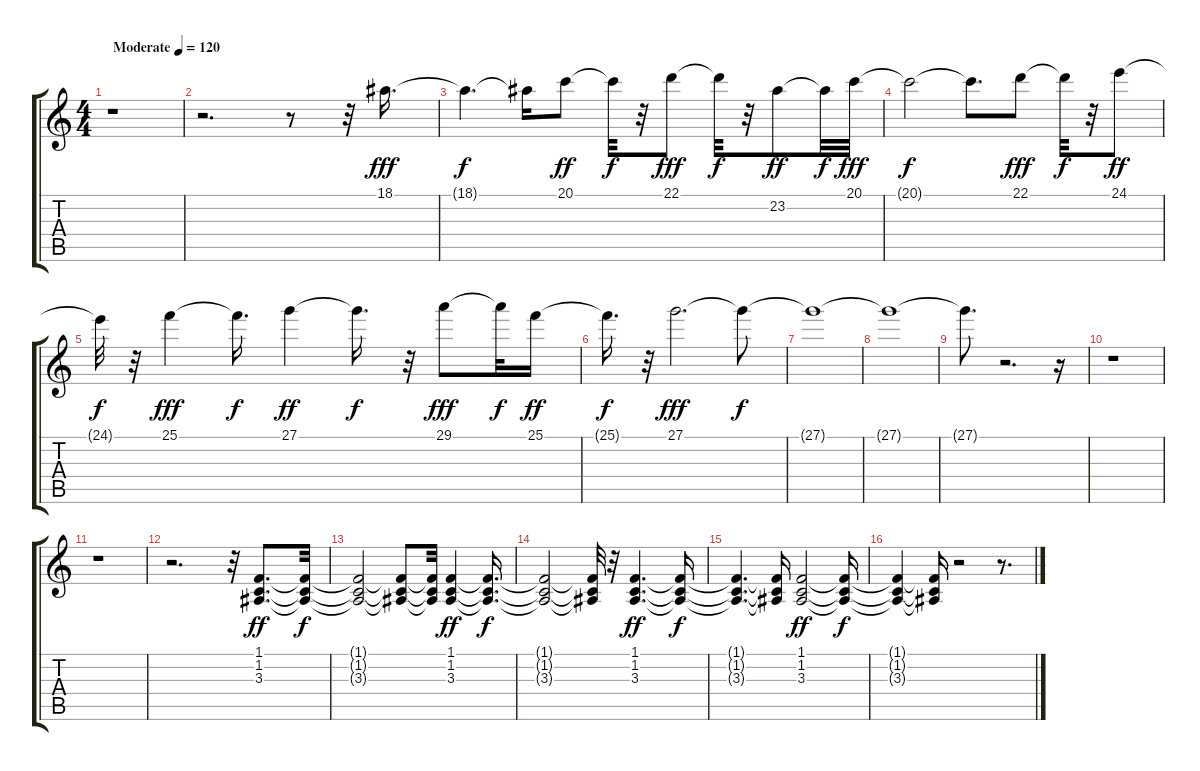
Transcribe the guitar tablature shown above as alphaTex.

\track "" {instrument rockorgan}
\staff {score tabs}
\tuning (E4 B3 G3 D3 A2 E2) {hide}
\ts (4 4)
\tempo (120 "Moderate")
\clef g2
\ks c
r.1{dy fff instrument rockorgan} |
r.2{d} r.8 r.32 18.1.16{d volume 9} |
18.1{t}.4{d dy f} 18.1{t}.16 20.1.8{dy ff} 20.1{t}.32{dy f} r.32 22.1.8{dy fff} 22.1{t}.32{dy f} r.32 23.2.8{dy ff} 23.2{t}.32{dy f} 20.1.32{dy fff} |
20.1{t}.2{dy f} 20.1{t}.8{d} 22.1.8{dy fff} 22.1{t}.32{dy f} r.32 24.1.8{dy ff} |
24.1{t}.32{dy f} r.32 25.1.4{dy fff} 25.1{t}.16{d dy f} 27.1.4{dy ff} 27.1{t}.16{d dy f} r.32 29.1.8{dy fff} 29.1{t}.32{dy f} 25.1.16{dy ff} |
25.1{t}.16{d dy f} r.32 27.1.2{d dy fff} 27.1{t}.8{dy f} |
27.1{t}.1 |
27.1{t}.1 |
27.1{t}.8{d} r.2{d} r.16 |
r.1 |
r.1 |
r.2{d} r.32 (1.1 1.2 3.3).8{d dy ff balance 8 instrument lead2sawtooth} (1.1{t} 1.2{t} 3.3{t}).32{dy f} |
(1.1{t} 1.2{t} 3.3{t}).2 (1.1{t} 1.2{t} 3.3{t}).8 (1.1{t} 1.2{t} 3.3{t}).32 (1.1 1.2 3.3).4{dy ff} (1.1{t} 1.2{t} 3.3{t}).16{d dy f} |
(1.1{t} 1.2{t} 3.3{t}).2 (1.1{t} 1.2{t} 3.3{t}).32 r.32 (1.1 1.2 3.3).4{d dy ff} (1.1{t} 1.2{t} 3.3{t}).16{dy f} |
(1.1{t} 1.2{t} 3.3{t}).4{d} (1.1{t} 1.2{t} 3.3{t}).16 (1.1 1.2 3.3).2{dy ff} (1.1{t} 1.2{t} 3.3{t}).16{dy f} |
(1.1{t} 1.2{t} 3.3{t}).4 (1.1{t} 1.2{t} 3.3{t}).16 r.2 r.8{d}
